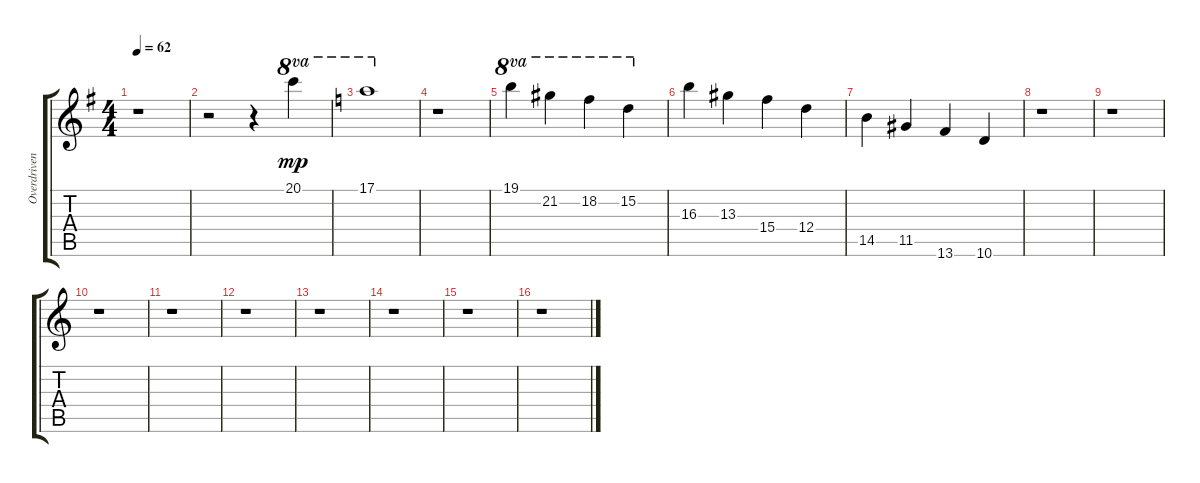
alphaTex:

\track ("Overdriven Guitar" "Overdriven") {instrument overdrivenguitar}
\staff {score tabs}
\tuning (E4 B3 G3 D3 A2 E2) {hide}
\ts (4 4)
\tempo 62
\clef g2
\ks g
r.1{dy f} |
r.2 r.4 20.1.4{ot 8va dy mp} |
\ks c
17.1.1{ot 8va} |
r.1 |
19.1.4{ot 8va} 21.2.4{ot 8va} 18.2.4{ot 8va} 15.2.4{ot 8va} |
16.3.4 13.3.4 15.4.4 12.4.4 |
14.5.4 11.5.4 13.6.4 10.6.4 |
r.1 |
r.1 |
r.1 |
r.1 |
r.1 |
r.1 |
r.1 |
r.1 |
r.1
